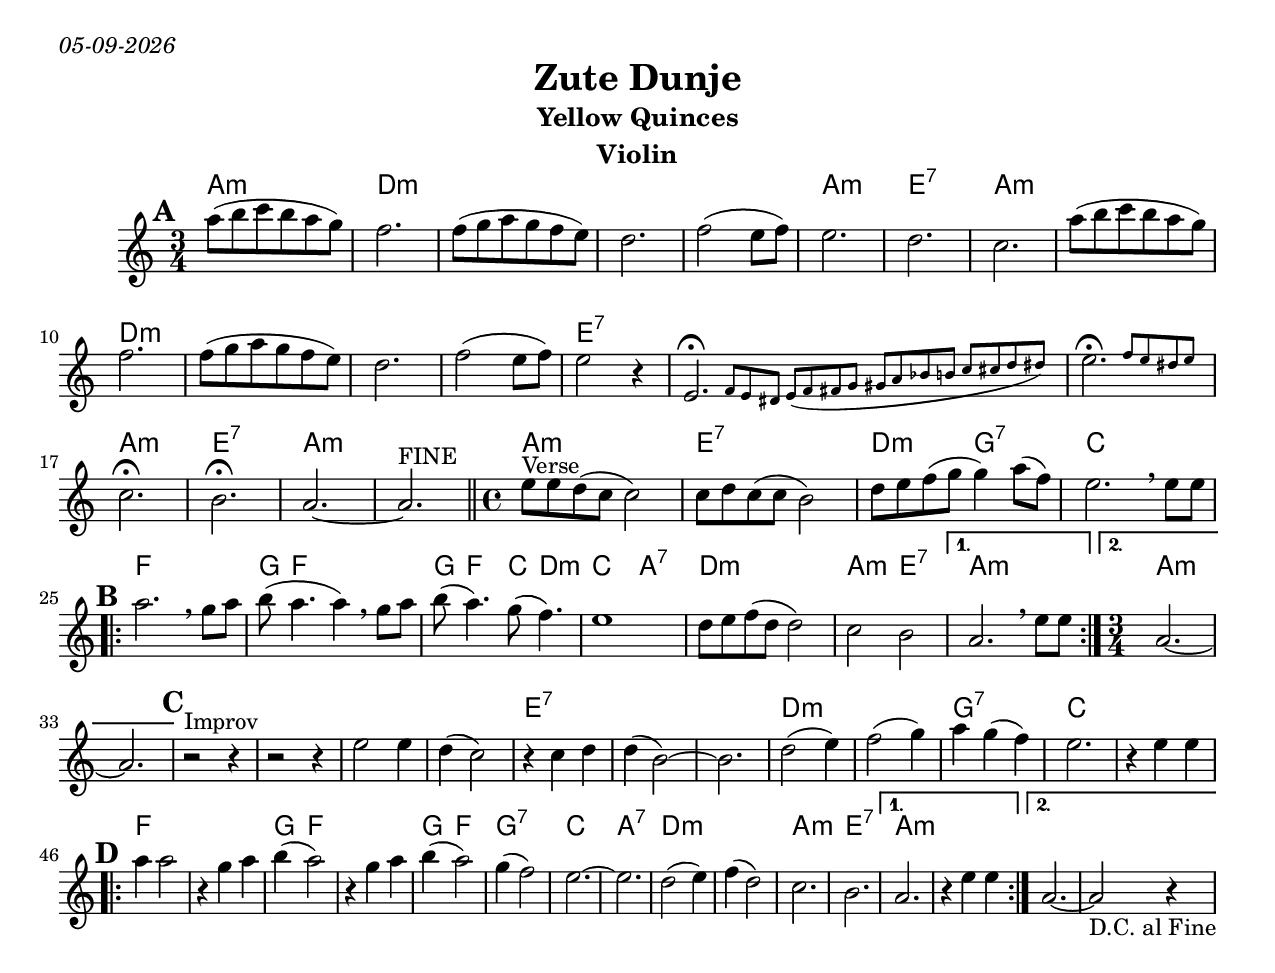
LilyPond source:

\version "2.18.0"
\include "english.ly"
\paper{
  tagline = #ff
  print-all-headers = ##t
  #(set-paper-size "letter")
}
date = #(strftime "%d-%m-%Y" (localtime (current-time)))

\markup{ \italic{ \date }  }

%\markup{ Got something to say? }

global = {
  \clef treble
  \key e \minor
  \time 3/4
  \set Score.markFormatter = #format-mark-box-alphabet
}

%#################################### Melody ########################
%melody =  \transpose c d \relative c' {  %transpose for clarinet
melody = \relative c'' {
  \global
  %\partial 16*3 a16 d f   %lead in notes
  \mark \default
  e8(fs g fs e d)
  c2.
  c8(d e d c b)
  a2.

  c2( b8 c)
  b2.
  a2.
  g2.

  e'8(fs g fs e d)
  c2.
  c8(d e d c b)
  a2.|

  c2( b8 c)|
  b2 r4|
  \afterGrace b,2.\fermata {c8 b as b([c cs d] ds[ e f fs] g[ gs a as])}
  \afterGrace b2.\fermata  {c8 b as b}
  g2. \fermata
  fs2. \fermata|
  e2.~
  e2.^FINE \bar "||"

  \time 4/4
  b'8 ^Verse b a(g g2)
  g8 a g(g fs2)
  a8 b c (d d4) e8(c)
  b2. \breathe b8 b|
  \break

  \repeat volta 2{
   \mark \default
   e2. \breathe d8 e
   fs8( e4. e4) \breathe d8 e
   fs8 (e4.) d8(c4.)
   b1
   a8 b c(a a2)
   g2 fs
  }
  \alternative {
    {e2. \breathe b'8 b }
    {\time 3/4 e,2. ~ e2. }
  }

  %\repeat volta 2{
   \mark \default
   r2 ^Improv r4
   r2 r4
   b'2 b4
   a4(g2)

   r4 g a
   a4(fs2)~
   fs2.
   a2(b4)
   c2 (d4)
   e4 d(c)
   b2.
   r4 b b
 % }
    \break
   \repeat volta 2{
   \mark \default
   e4 e2
   r4 d e
   fs4(e2)
   r4 d e

   fs4(e2)
   d4(c2)
   b2.~
   b2.

   a2(b4)
   c4(a2)
   g2.
   fs2.

   }
   \alternative{
     {e2. r4 b' b}
     {e,2.~
      e2 _"D.C. al Fine"  r4}
   }

}
%################################# Lyrics #####################
%\addlyrics{ \set stanza = #"1. " }
%################################# Chords #######################
harmonies = \chordmode {
  e4*3:m
  a4*12:m
  e4*3:m
  b4*3:7
  e4*6:m
  a4*12:m
  b4*9:7
  e4*3:m
  b4*3:7
  e4*6:m
  e1:m
  b4*4:7
  a2:m d2:7
  g1
  %
  c1
  d8 c8*7
  d8 c8*3 g8 a8*3:m
  g2 e2:7
  a1:m
  e2:m b2:7
  e1:m
  %
  e4*18:m
  b4*9:7
  a4*6:m
  d4*3:7
  g4*6
  %
  c4*6
  d4 c4*5
  d4 c2
  d4*3:7
  g4*3
  e4*3:7
  a4*6:m
  e4*3:m
  b4*3:7
  e4*12:m

}

\score {
  <<
    \new ChordNames {
      \set chordChanges = ##f
       \transpose e a  \harmonies
    }
    \new Staff  \transpose e a \melody
  >>
  \header{
    title= "Zute Dunje"
    subtitle="Yellow Quinces"
    composer= ""
    instrument = "Violin"
    arranger= ""
  }
  \layout{indent = 1.0\cm}
  \midi {
    \tempo 4 = 120

    % \midi { }
  }
}
%{
% more verses:
\markup{}
\markup {
  \fill-line {
    \hspace #0.1 % distance from left margin
    \column {
      \line { "1."
	\column {
	  ""
	}
      }
      \hspace #0.2 % vertical distance between verses
      \line { "2."
	\column {
	 ""
	}
      }
    }
    \hspace #0.1  % horiz. distance between columns
    \column {
      \line { "3."
	\column {
	  ""
	}
      }
      \hspace #0.2 % distance between verses
      \line { "4."
	\column {
	 ""
	}
      }
    }
    \hspace #0.1 % distance to right margin
  }
}

%}
